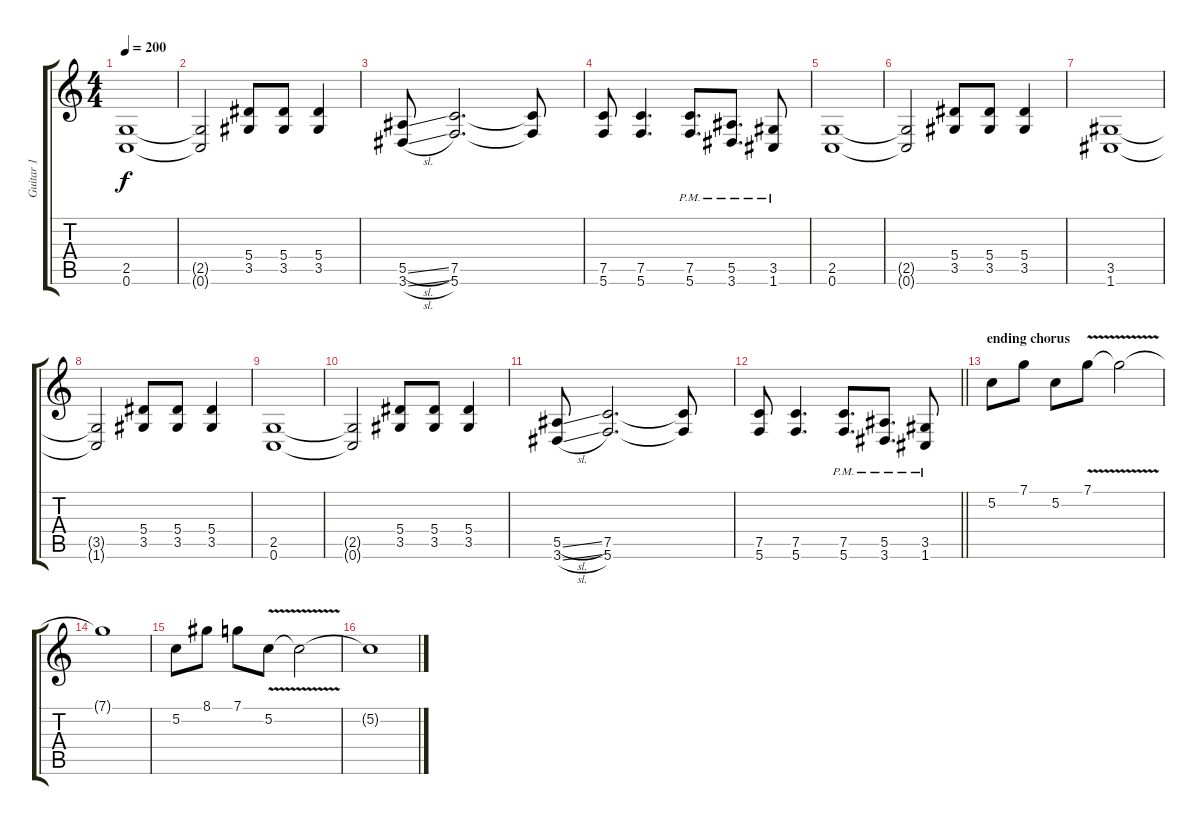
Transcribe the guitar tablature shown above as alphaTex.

\track ("Guitar 1" "Guitar 1") {instrument distortionguitar}
\staff {score tabs}
\tuning (C4 G3 Eb3 Bb2 F2 C2) {hide}
\ts (4 4)
\tempo 200
\clef g2
\ks c
(2.5 0.6).1{dy f} |
(2.5{t} 0.6{t}).2 (5.4 3.5).8 (5.4 3.5).8 (5.4 3.5).4 |
(5.5{sl} 3.6{sl}).8 (7.5 5.6).2{d} (7.5{t} 5.6{t}).8 |
(7.5 5.6).8 (7.5 5.6).4{d} (7.5{pm} 5.6{pm}).8{d} (5.5{pm} 3.6{pm}).8{d} (3.5{pm} 1.6{pm}).8 |
(2.5 0.6).1 |
(2.5{t} 0.6{t}).2 (5.4 3.5).8 (5.4 3.5).8 (5.4 3.5).4 |
(3.5 1.6).1 |
(3.5{t} 1.6{t}).2 (5.4 3.5).8 (5.4 3.5).8 (5.4 3.5).4 |
(2.5 0.6).1 |
(2.5{t} 0.6{t}).2 (5.4 3.5).8 (5.4 3.5).8 (5.4 3.5).4 |
(5.5{sl} 3.6{sl}).8 (7.5 5.6).2{d} (7.5{t} 5.6{t}).8 |
\barLineRight lightlight
(7.5 5.6).8 (7.5 5.6).4{d} (7.5{pm} 5.6{pm}).8{d} (5.5{pm} 3.6{pm}).8{d} (3.5{pm} 1.6{pm}).8 |
\section ("" "ending chorus")
5.2.8 7.1.8 5.2.8 7.1{v}.8 7.1{t}.2 |
7.1{t}.1 |
5.2.8 8.1.8 7.1.8 5.2{v}.8 5.2{t}.2 |
5.2{t}.1
